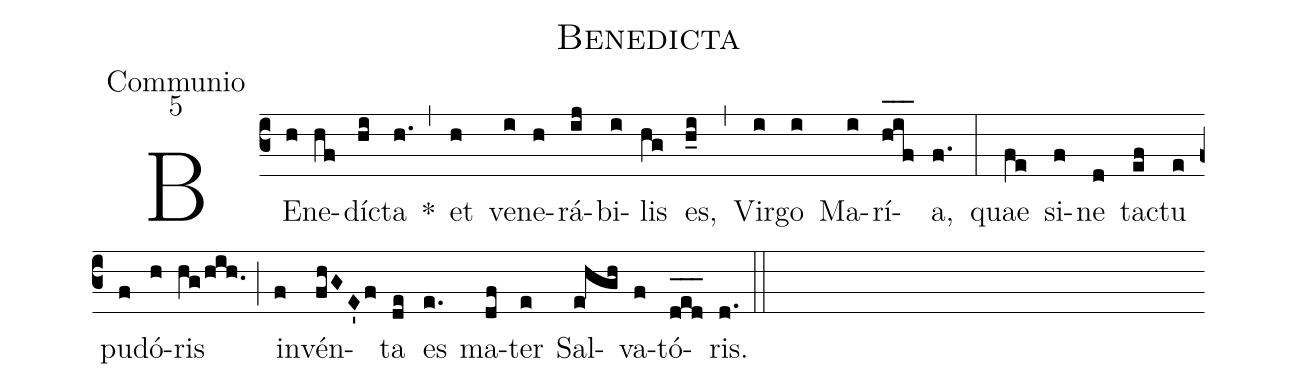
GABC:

name:Benedicta;
office-part:Communio;
mode:5;
%%
(c3) BE(h)ne(hf)dí(hi)cta(h.) *(,) et(h) ve(i)ne(h)rá(ij)bi(i)lis(hg) es,(h_i) (,) Vir(i)go(i) Ma(i)rí(h_[oh:h]i_[oh:h]f_[oh:h])a,(f.) (:) quae(fe) si(f)ne(d) ta(ef)ctu(e) pu(f)dó(h)ris(hg/hih.) (;) in(f)vén(fhGE'f)ta(de) es(e.) ma(df)ter(e) Sal(e!hgh)va(f)tó(d_[oh:h]e_[oh:h]d_[oh:h])ris.(d.) (::)
